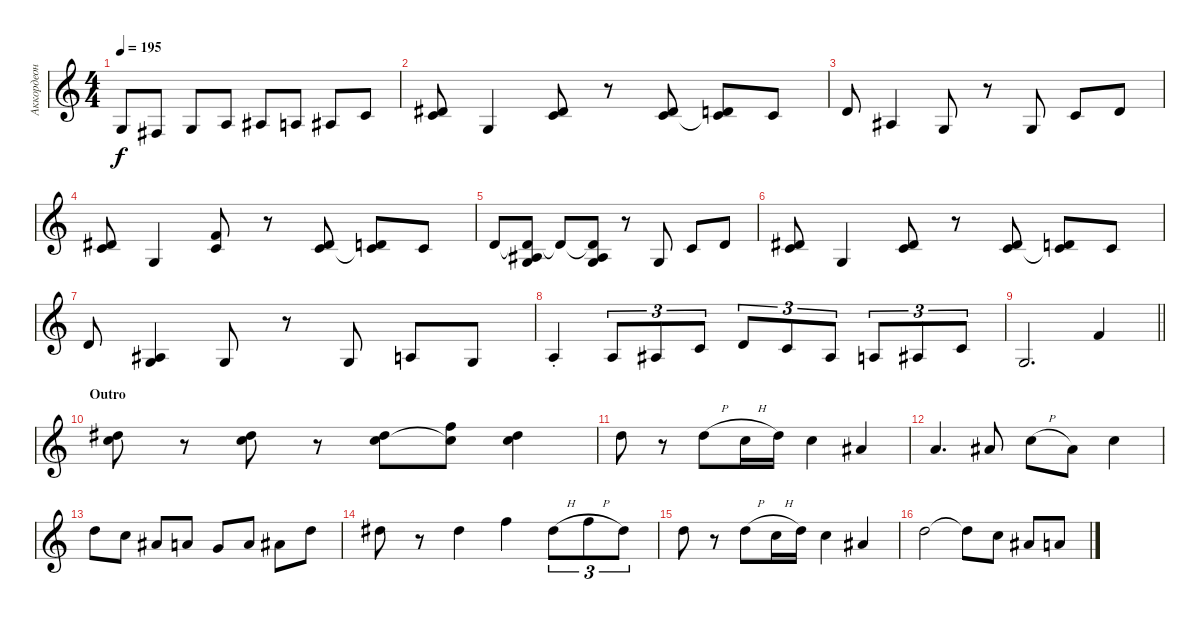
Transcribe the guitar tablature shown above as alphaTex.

\track ("Аккордеон" "Аккордеон") {instrument accordion}
\staff {score}
\tuning (E4 B3 G3 D3 A2 E2) {hide}
\ts (4 4)
\tempo 195
\clef g2
\ks c
0.3.8{dy f} 4.4.8 0.3.8 2.3.8 3.3.8 2.3.8 3.3.8 5.3.8 |
(4.2 5.3).8 0.3.4 (4.2 5.3).8 r.8 (4.2 5.3).8 (3.2 5.3{t}).8 1.2.8 |
3.2.8 3.3.4 0.3.8 r.8 0.3.8 1.2.8 3.2.8 |
(4.2 5.3).8 0.3.4 (6.2 5.3).8 r.8 (4.2 5.3).8 (3.2 5.3{t}).8 1.2.8 |
3.2.8 (3.2{t} 3.3 5.4).8 3.2{t}.8 (3.2{t} 3.3 5.4).8 r.8 0.3.8 1.2.8 3.2.8 |
(4.2 5.3).8 0.3.4 (4.2 5.3).8 r.8 (4.2 5.3).8 (3.2 5.3{t}).8 1.2.8 |
3.2.8 (3.3 5.4).4 0.3.8 r.8 0.3.8 2.3.8 0.3.8 |
2.3{st}.4 2.3.8{tu (3 2)} 3.3.8{tu (3 2)} 5.3.8{tu (3 2)} 3.2.8{tu (3 2)} 5.3.8{tu (3 2)} 3.3.8{tu (3 2)} 2.3.8{tu (3 2)} 3.3.8{tu (3 2)} 5.3.8{tu (3 2)} |
\barLineRight lightlight
0.3.2{d} 1.1.4 |
\section ("" "Outro")
(11.1 13.2).8 r.8 (11.1 13.2).8 r.8 (11.1 13.2).8 (13.1 13.2{t}).8 (11.1 13.2).4 |
10.1.8 r.8 10.1{h}.8 8.1{h}.16 10.1.16 8.1.4 6.1.4 |
5.1.4{d} 6.1.8 8.1{h}.8 6.1.8 8.1.4 |
10.1.8 8.1.8 6.1.8 5.1.8 3.1.8 5.1.8 6.1.8 10.1.8 |
11.1.8 r.8 11.1.4 13.1.4 11.1{h}.8{tu (3 2)} 13.1{h}.8{tu (3 2)} 11.1.8{tu (3 2)} |
10.1.8 r.8 10.1{h}.8 8.1{h}.16 10.1.16 8.1.4 6.1.4 |
10.1.2 10.1{t}.8 8.1.8 6.1.8 5.1.8
